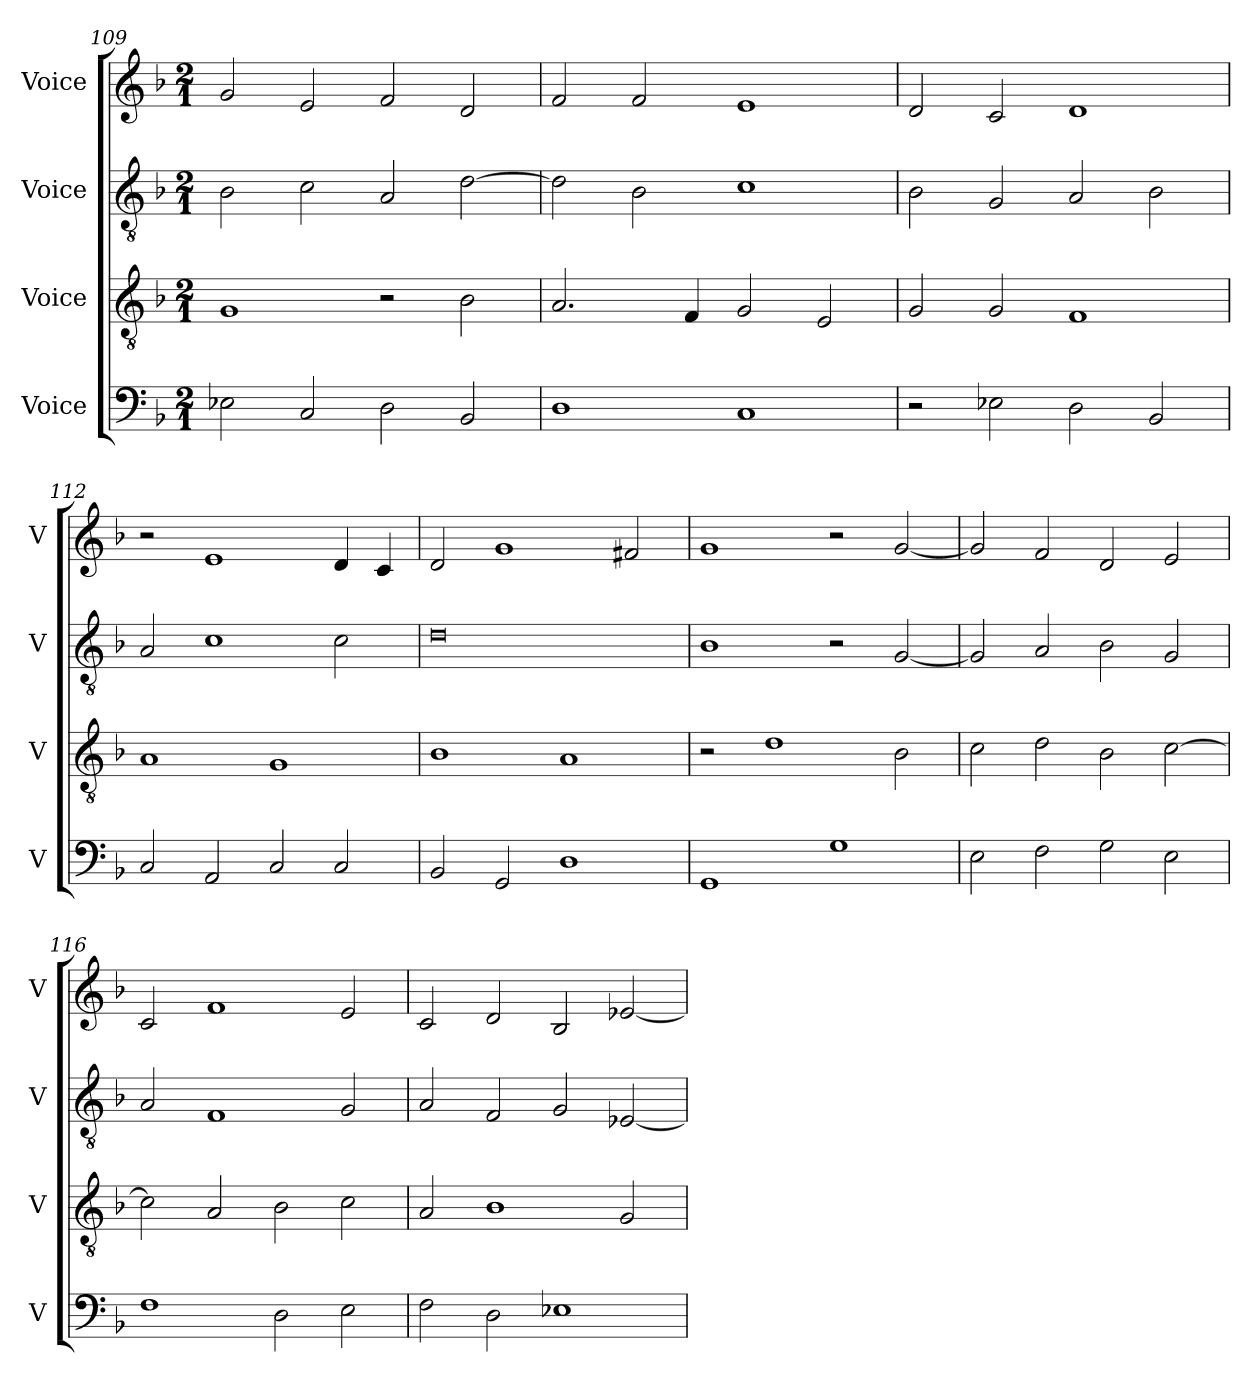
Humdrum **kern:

**kern	**kern	**kern	**kern
*part4	*part3	*part2	*part1
*staff4	*staff3	*staff2	*staff1
*I"Voice	*I"Voice	*I"Voice	*I"Voice
*I'V	*I'V	*I'V	*I'V
!!LO:LB:g=z
*clefF4	*clefGv2	*clefGv2	*clefG2
*k[b-]	*k[b-]	*k[b-]	*k[b-]
*M2/1	*M2/1	*M2/1	*M2/1
=109	=109	=109	=109
2E-X\	1G	2B-\	2g/
2C/	.	2c\	2e/
2D\	2r	2A/	2f/
2BB-/	2B-\	[2d\	2d/
=110	=110	=110	=110
1D	2.A/	2d\]	2f/
.	.	2B-\	2f/
.	4F/	.	.
1C	2G/	1c	1e
.	2E/	.	.
=111	=111	=111	=111
2r	2G/	2B-\	2d/
2E-X\	2G/	2G/	2c/
2D\	1F	2A/	1d
2BB-/	.	2B-\	.
=112	=112	=112	=112
2C/	1A	2A/	2r
2AA/	.	1c	1e
2C/	1G	.	.
2C/	.	2c\	4d/
.	.	.	4c/
!!LO:LB:g=z
=113	=113	=113	=113
2BB-/	1B-	0d	2d/
2GG/	.	.	1g
1D	1A	.	.
.	.	.	2f#X/
=114	=114	=114	=114
1GG	2r	1B-	1g
.	1d	.	.
1G	.	2r	2r
.	2B-\	[2G/	[2g/
=115	=115	=115	=115
2E\	2c\	2G/]	2g/]
2F\	2d\	2A/	2f/
2G\	2B-\	2B-\	2d/
2E\	[2c\	2G/	2e/
=116	=116	=116	=116
1F	2c\]	2A/	2c/
.	2A/	1F	1f
2D\	2B-\	.	.
2E\	2c\	2G/	2e/
!!LO:LB:g=z
=117	=117	=117	=117
2F\	2A/	2A/	2c/
2D\	1B-	2F/	2d/
1E-X	.	2G/	2B-/
.	2G/	[2E-X/	[2e-X/
=	=	=	=
*-	*-	*-	*-
